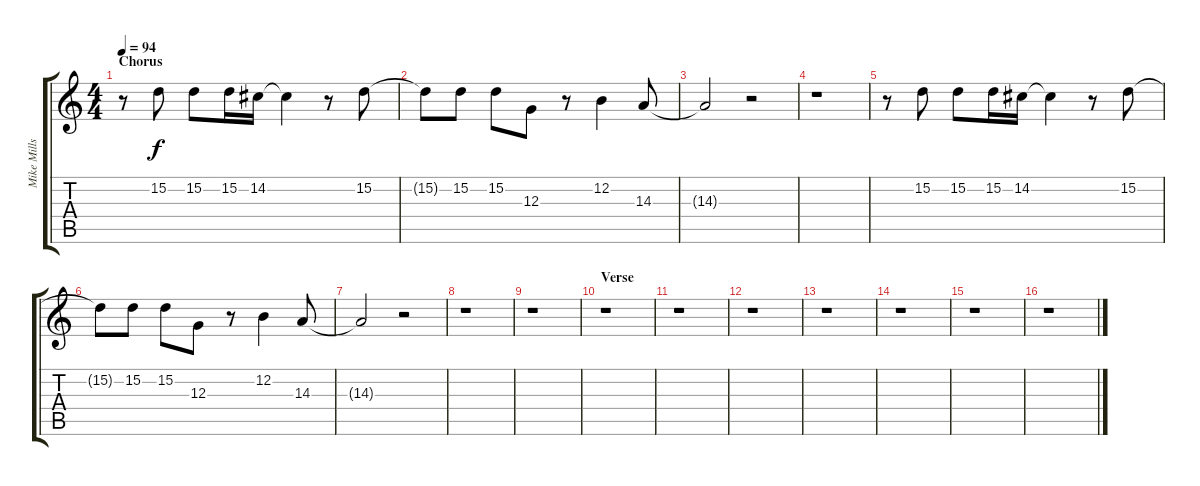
\track ("Mike Mills (Backing Vocals)" "Mike Mills") {instrument lead2sawtooth}
\staff {score tabs}
\tuning (E4 B3 G3 D3 A2 E2) {hide}
\ts (4 4)
\section ("" "Chorus")
\tempo 94
\clef g2
\ks c
r.8{dy f} 15.2.8 15.2.8 15.2.16 14.2.16 14.2{t}.4 r.8 15.2.8 |
15.2{t}.8 15.2.8 15.2.8 12.3.8 r.8 12.2.4 14.3.8 |
14.3{t}.2 r.2 |
r.1 |
r.8 15.2.8 15.2.8 15.2.16 14.2.16 14.2{t}.4 r.8 15.2.8 |
15.2{t}.8 15.2.8 15.2.8 12.3.8 r.8 12.2.4 14.3.8 |
14.3{t}.2 r.2 |
r.1 |
r.1 |
\section ("" "Verse")
r.1 |
r.1 |
r.1 |
r.1 |
r.1 |
r.1 |
r.1
